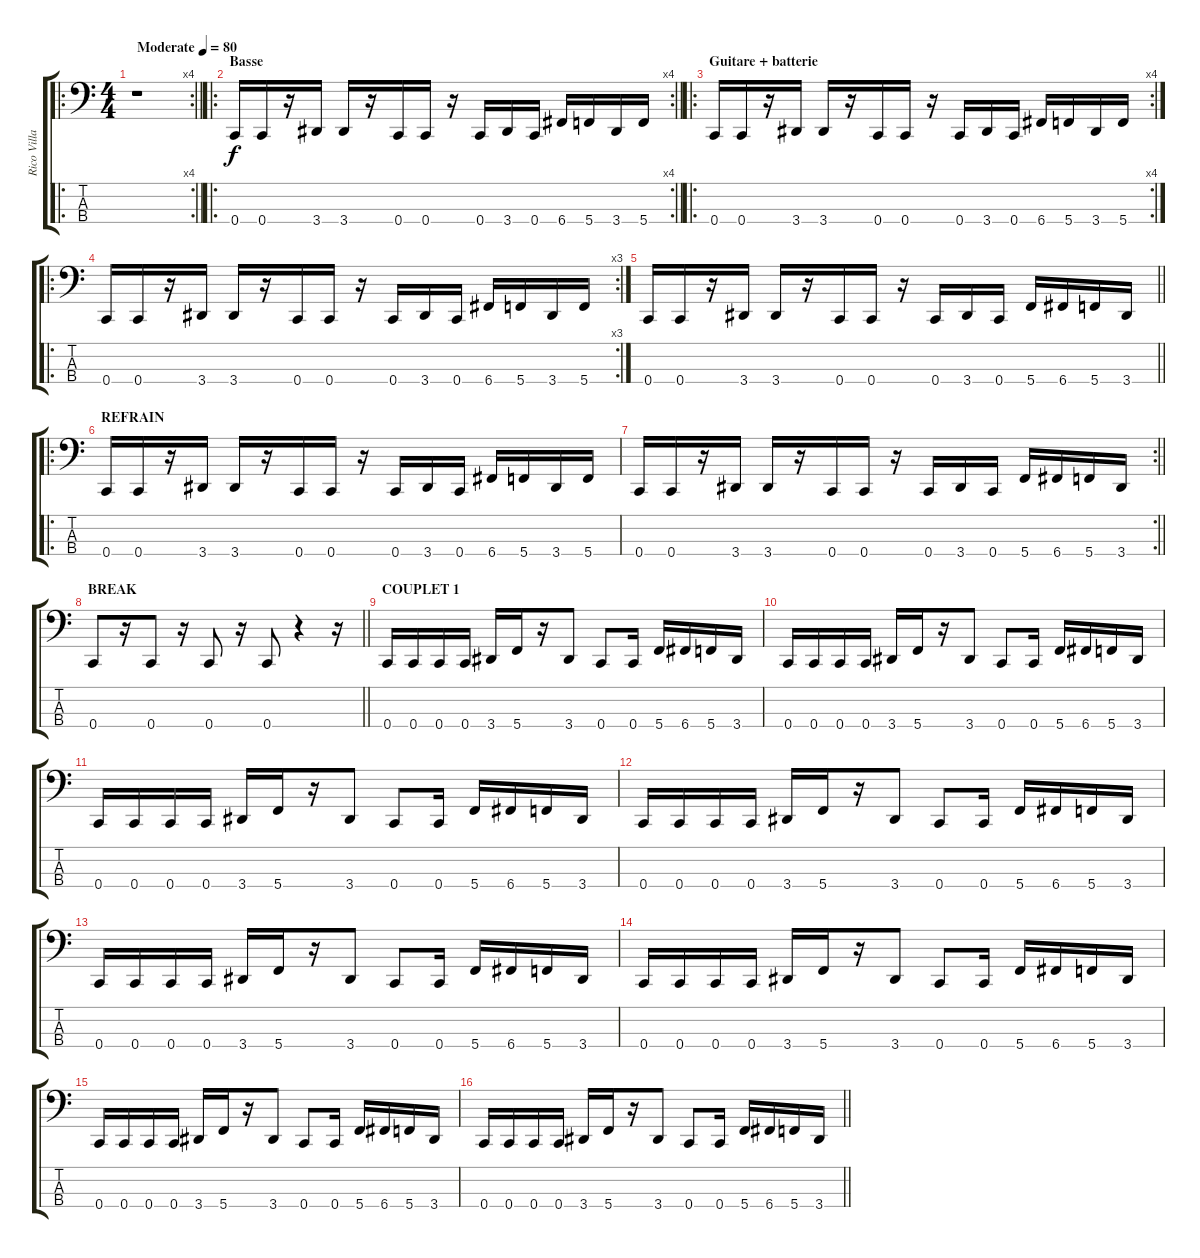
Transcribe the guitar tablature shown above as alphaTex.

\track ("Rico Villasenor" "Rico Villa") {instrument electricbassfinger}
\staff {score tabs}
\tuning (F2 C2 G1 C1) {hide}
\ro
\rc 4
\ts (4 4)
\tempo (80 "Moderate")
\clef f4
\barLineRight lightlight
\ks c
r.1{dy f instrument electricbassfinger} |
\ro
\rc 4
\section ("" "Basse")
\barLineRight lightlight
0.4.16 0.4.16 r.16 3.4.16 3.4.16 r.16 0.4.16 0.4.16 r.16 0.4.16 3.4.16 0.4.16 6.4.16 5.4.16 3.4.16 5.4.16 |
\ro
\rc 4
\section ("" "Guitare + batterie")
0.4.16 0.4.16 r.16 3.4.16 3.4.16 r.16 0.4.16 0.4.16 r.16 0.4.16 3.4.16 0.4.16 6.4.16 5.4.16 3.4.16 5.4.16 |
\ro
\rc 3
0.4.16 0.4.16 r.16 3.4.16 3.4.16 r.16 0.4.16 0.4.16 r.16 0.4.16 3.4.16 0.4.16 6.4.16 5.4.16 3.4.16 5.4.16 |
\barLineRight lightlight
0.4.16 0.4.16 r.16 3.4.16 3.4.16 r.16 0.4.16 0.4.16 r.16 0.4.16 3.4.16 0.4.16 5.4.16 6.4.16 5.4.16 3.4.16 |
\ro
\section ("" "REFRAIN")
0.4.16 0.4.16 r.16 3.4.16 3.4.16 r.16 0.4.16 0.4.16 r.16 0.4.16 3.4.16 0.4.16 6.4.16 5.4.16 3.4.16 5.4.16 |
\rc 2
\barLineRight lightlight
0.4.16 0.4.16 r.16 3.4.16 3.4.16 r.16 0.4.16 0.4.16 r.16 0.4.16 3.4.16 0.4.16 5.4.16 6.4.16 5.4.16 3.4.16 |
\section ("" "BREAK")
\barLineRight lightlight
0.4.8 r.16 0.4.8 r.16 0.4.8 r.16 0.4.8 r.4 r.16 |
\section ("" "COUPLET 1")
0.4.16 0.4.16 0.4.16 0.4.16 3.4.16 5.4.16 r.16 3.4.8 0.4.8 0.4.16 5.4.16 6.4.16 5.4.16 3.4.16 |
0.4.16 0.4.16 0.4.16 0.4.16 3.4.16 5.4.16 r.16 3.4.8 0.4.8 0.4.16 5.4.16 6.4.16 5.4.16 3.4.16 |
0.4.16 0.4.16 0.4.16 0.4.16 3.4.16 5.4.16 r.16 3.4.8 0.4.8 0.4.16 5.4.16 6.4.16 5.4.16 3.4.16 |
0.4.16 0.4.16 0.4.16 0.4.16 3.4.16 5.4.16 r.16 3.4.8 0.4.8 0.4.16 5.4.16 6.4.16 5.4.16 3.4.16 |
0.4.16 0.4.16 0.4.16 0.4.16 3.4.16 5.4.16 r.16 3.4.8 0.4.8 0.4.16 5.4.16 6.4.16 5.4.16 3.4.16 |
0.4.16 0.4.16 0.4.16 0.4.16 3.4.16 5.4.16 r.16 3.4.8 0.4.8 0.4.16 5.4.16 6.4.16 5.4.16 3.4.16 |
0.4.16 0.4.16 0.4.16 0.4.16 3.4.16 5.4.16 r.16 3.4.8 0.4.8 0.4.16 5.4.16 6.4.16 5.4.16 3.4.16 |
\barLineRight lightlight
0.4.16 0.4.16 0.4.16 0.4.16 3.4.16 5.4.16 r.16 3.4.8 0.4.8 0.4.16 5.4.16 6.4.16 5.4.16 3.4.16
